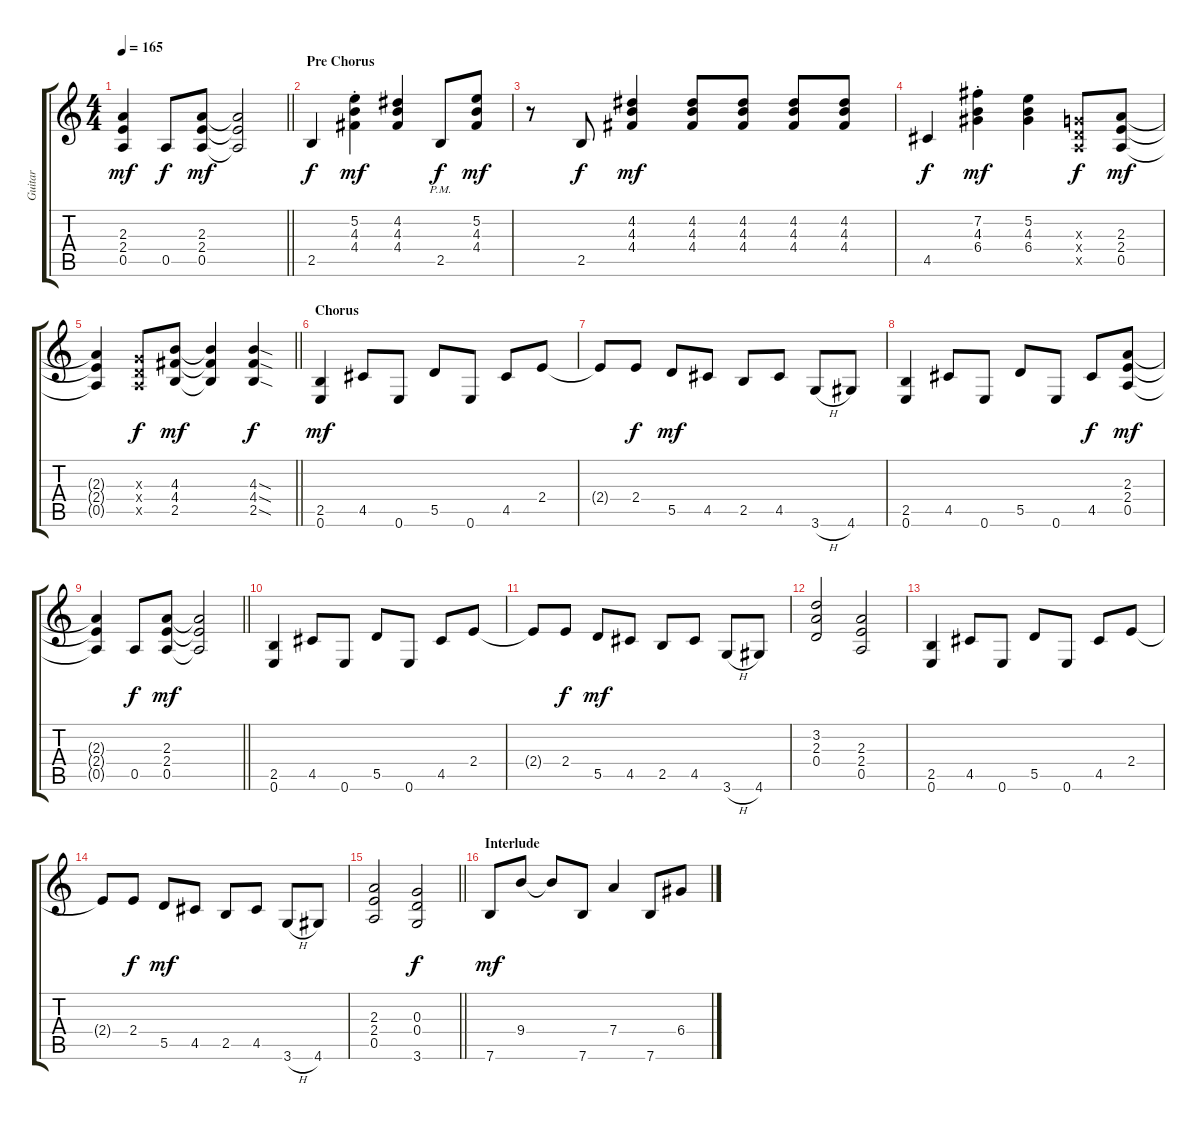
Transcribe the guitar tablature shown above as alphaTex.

\track ("Guitar" "Guitar") {instrument overdrivenguitar}
\staff {score tabs}
\tuning (E4 B3 G3 D3 A2 E2) {hide}
\ts (4 4)
\tempo 165
\clef g2
\barLineRight lightlight
\ks c
(2.3{t} 2.4{t} 0.5{t}).4{dy mf} 0.5.8{dy f} (2.3 2.4 0.5).8{dy mf} (2.3{t} 2.4{t} 0.5{t}).2 |
\section ("" "Pre Chorus")
2.5.4{dy f} (5.2{st} 4.3 4.4{st}).4{dy mf} (4.2 4.3 4.4).4 2.5{pm}.8{dy f} (5.2 4.3 4.4).8{dy mf} |
r.8 2.5.8{dy f} (4.2 4.3 4.4).4{dy mf} (4.2 4.3 4.4).8 (4.2 4.3 4.4).8 (4.2 4.3 4.4).8 (4.2 4.3 4.4).8 |
4.5.4{dy f} (7.2{st} 4.3 6.4{st}).4{dy mf} (5.2 4.3 6.4).4 (0.3{x} 0.4{x} 0.5{x}).8{dy f} (2.3 2.4 0.5).8{dy mf} |
\barLineRight lightlight
(2.3{t} 2.4{t} 0.5{t}).4 (0.3{x} 0.4{x} 0.5{x}).8{dy f} (4.3 4.4 2.5).8{dy mf} (4.3{t} 4.4{t} 2.5{t}).4 (4.3{sod} 4.4{sod} 2.5{sod}).4{dy f} |
\section ("" "Chorus")
(2.5 0.6).4{dy mf} 4.5.8 0.6.8 5.5.8 0.6.8 4.5.8 2.4.8 |
2.4{t}.8 2.4.8{dy f} 5.5.8{dy mf} 4.5.8 2.5.8 4.5.8 3.6{h}.8 4.6.8 |
(2.5 0.6).4 4.5.8 0.6.8 5.5.8 0.6.8 4.5.8{dy f} (2.3 2.4 0.5).8{dy mf} |
\barLineRight lightlight
(2.3{t} 2.4{t} 0.5{t}).4 0.5.8{dy f} (2.3 2.4 0.5).8{dy mf} (2.3{t} 2.4{t} 0.5{t}).2 |
(2.5 0.6).4 4.5.8 0.6.8 5.5.8 0.6.8 4.5.8 2.4.8 |
2.4{t}.8 2.4.8{dy f} 5.5.8{dy mf} 4.5.8 2.5.8 4.5.8 3.6{h}.8 4.6.8 |
(3.2 2.3 0.4).2 (2.3 2.4 0.5).2 |
(2.5 0.6).4 4.5.8 0.6.8 5.5.8 0.6.8 4.5.8 2.4.8 |
2.4{t}.8 2.4.8{dy f} 5.5.8{dy mf} 4.5.8 2.5.8 4.5.8 3.6{h}.8 4.6.8 |
\barLineRight lightlight
(2.3 2.4 0.5).2 (0.3 0.4 3.6).2{dy f} |
\section ("" "Interlude")
7.6.8{dy mf} 9.4.8 9.4{t}.8 7.6.8 7.4.4 7.6.8 6.4.8
